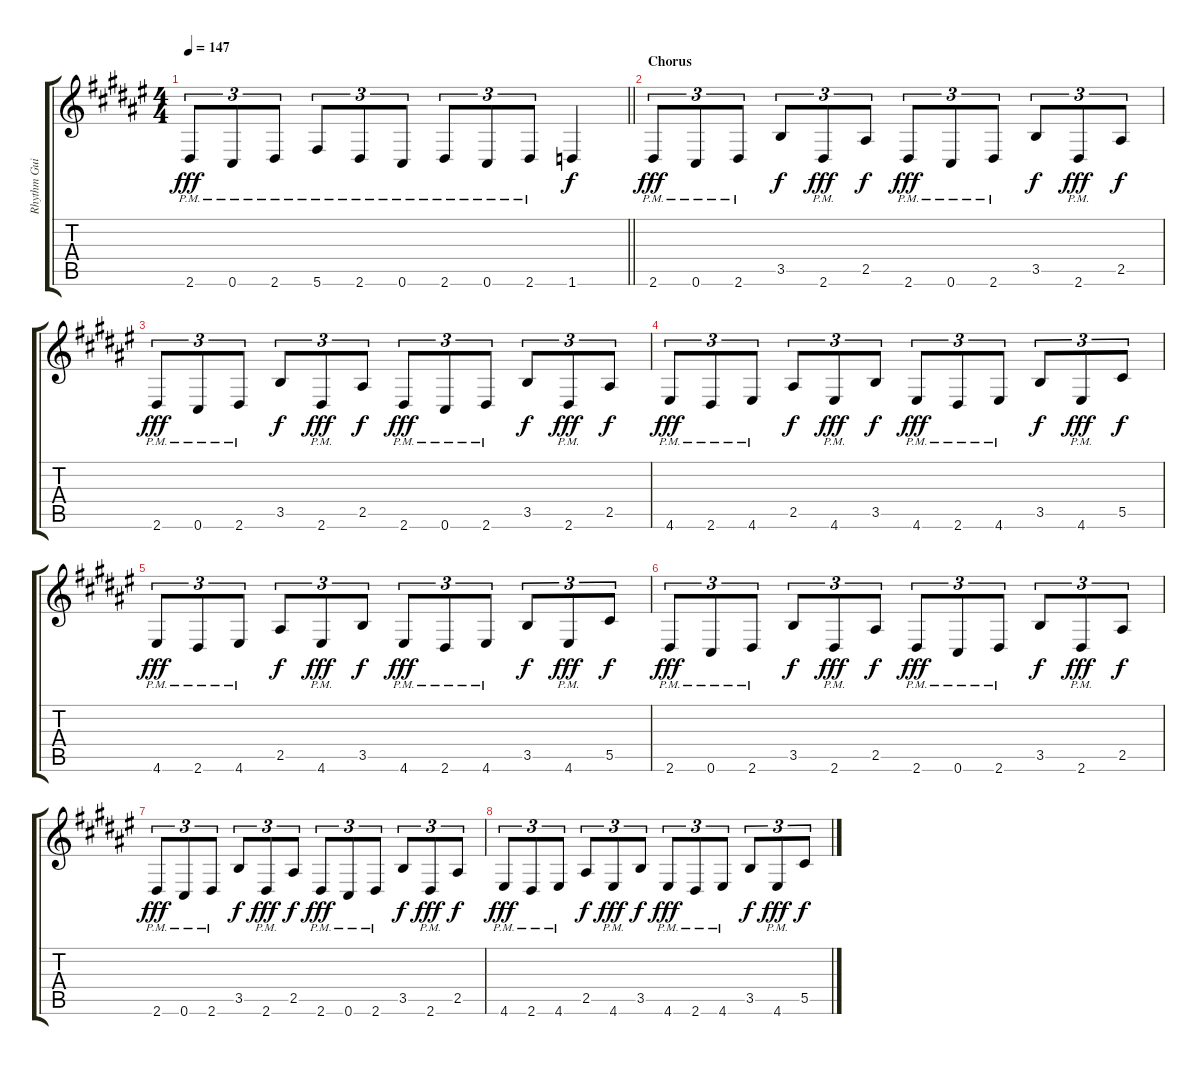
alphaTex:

\track ("Rhythm Guitar" "Rhythm Gui") {instrument distortionguitar}
\staff {score tabs}
\tuning (Eb4 Bb3 Gb3 Db3 Ab2 Db2) {hide}
\ts (4 4)
\tempo 147
\clef g2
\barLineRight lightlight
\ks d#minor
2.6{pm}.8{tu (3 2) dy fff} 0.6{pm}.8{tu (3 2)} 2.6{pm}.8{tu (3 2)} 5.6{pm}.8{tu (3 2)} 2.6{pm}.8{tu (3 2)} 0.6{pm}.8{tu (3 2)} 2.6{pm}.8{tu (3 2)} 0.6{pm}.8{tu (3 2)} 2.6{pm}.8{tu (3 2)} 1.6.4{dy f} |
\section ("" "Chorus")
2.6{pm}.8{tu (3 2) dy fff} 0.6{pm}.8{tu (3 2)} 2.6{pm}.8{tu (3 2)} 3.5.8{tu (3 2) dy f} 2.6{pm}.8{tu (3 2) dy fff} 2.5.8{tu (3 2) dy f} 2.6{pm}.8{tu (3 2) dy fff} 0.6{pm}.8{tu (3 2)} 2.6{pm}.8{tu (3 2)} 3.5.8{tu (3 2) dy f} 2.6{pm}.8{tu (3 2) dy fff} 2.5.8{tu (3 2) dy f} |
2.6{pm}.8{tu (3 2) dy fff} 0.6{pm}.8{tu (3 2)} 2.6{pm}.8{tu (3 2)} 3.5.8{tu (3 2) dy f} 2.6{pm}.8{tu (3 2) dy fff} 2.5.8{tu (3 2) dy f} 2.6{pm}.8{tu (3 2) dy fff} 0.6{pm}.8{tu (3 2)} 2.6{pm}.8{tu (3 2)} 3.5.8{tu (3 2) dy f} 2.6{pm}.8{tu (3 2) dy fff} 2.5.8{tu (3 2) dy f} |
4.6{pm}.8{tu (3 2) dy fff} 2.6{pm}.8{tu (3 2)} 4.6{pm}.8{tu (3 2)} 2.5.8{tu (3 2) dy f} 4.6{pm}.8{tu (3 2) dy fff} 3.5.8{tu (3 2) dy f} 4.6{pm}.8{tu (3 2) dy fff} 2.6{pm}.8{tu (3 2)} 4.6{pm}.8{tu (3 2)} 3.5.8{tu (3 2) dy f} 4.6{pm}.8{tu (3 2) dy fff} 5.5.8{tu (3 2) dy f} |
4.6{pm}.8{tu (3 2) dy fff} 2.6{pm}.8{tu (3 2)} 4.6{pm}.8{tu (3 2)} 2.5.8{tu (3 2) dy f} 4.6{pm}.8{tu (3 2) dy fff} 3.5.8{tu (3 2) dy f} 4.6{pm}.8{tu (3 2) dy fff} 2.6{pm}.8{tu (3 2)} 4.6{pm}.8{tu (3 2)} 3.5.8{tu (3 2) dy f} 4.6{pm}.8{tu (3 2) dy fff} 5.5.8{tu (3 2) dy f} |
2.6{pm}.8{tu (3 2) dy fff} 0.6{pm}.8{tu (3 2)} 2.6{pm}.8{tu (3 2)} 3.5.8{tu (3 2) dy f} 2.6{pm}.8{tu (3 2) dy fff} 2.5.8{tu (3 2) dy f} 2.6{pm}.8{tu (3 2) dy fff} 0.6{pm}.8{tu (3 2)} 2.6{pm}.8{tu (3 2)} 3.5.8{tu (3 2) dy f} 2.6{pm}.8{tu (3 2) dy fff} 2.5.8{tu (3 2) dy f} |
2.6{pm}.8{tu (3 2) dy fff} 0.6{pm}.8{tu (3 2)} 2.6{pm}.8{tu (3 2)} 3.5.8{tu (3 2) dy f} 2.6{pm}.8{tu (3 2) dy fff} 2.5.8{tu (3 2) dy f} 2.6{pm}.8{tu (3 2) dy fff} 0.6{pm}.8{tu (3 2)} 2.6{pm}.8{tu (3 2)} 3.5.8{tu (3 2) dy f} 2.6{pm}.8{tu (3 2) dy fff} 2.5.8{tu (3 2) dy f} |
4.6{pm}.8{tu (3 2) dy fff} 2.6{pm}.8{tu (3 2)} 4.6{pm}.8{tu (3 2)} 2.5.8{tu (3 2) dy f} 4.6{pm}.8{tu (3 2) dy fff} 3.5.8{tu (3 2) dy f} 4.6{pm}.8{tu (3 2) dy fff} 2.6{pm}.8{tu (3 2)} 4.6{pm}.8{tu (3 2)} 3.5.8{tu (3 2) dy f} 4.6{pm}.8{tu (3 2) dy fff} 5.5.8{tu (3 2) dy f}
